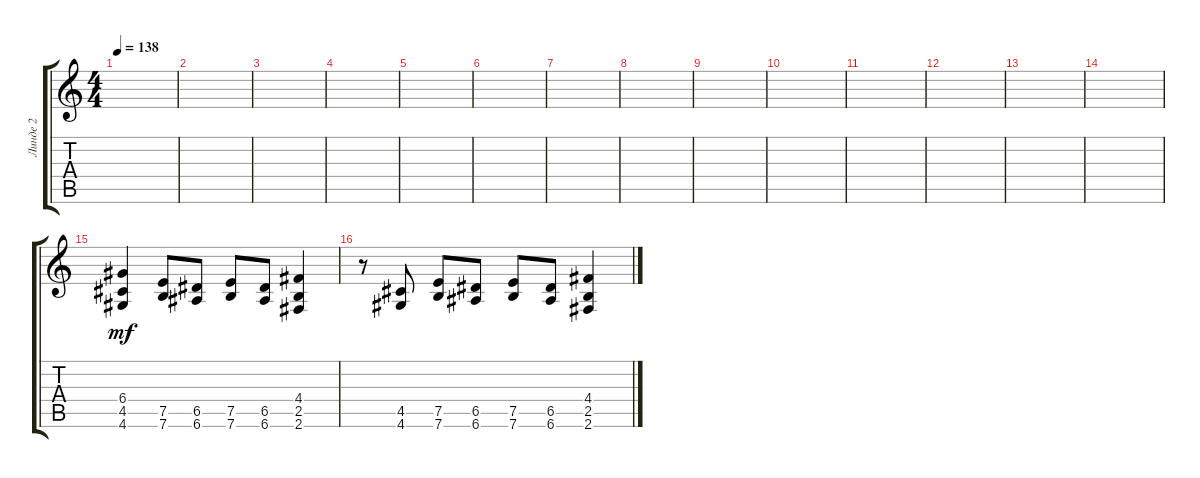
\track ("Линде 2" "Линде 2") {instrument distortionguitar}
\staff {score tabs}
\tuning (E4 B3 G3 D3 A2 E2) {hide}
\ts (4 4)
\tempo 138
\clef g2
\ks c
|
|
|
|
|
|
|
|
|
|
|
|
|
|
(6.4 4.5 4.6).4{dy mf} (7.5 7.6).8 (6.5 6.6).8 (7.5 7.6).8 (6.5 6.6).8 (4.4 2.5 2.6).4 |
r.8 (4.5 4.6).8 (7.5 7.6).8 (6.5 6.6).8 (7.5 7.6).8 (6.5 6.6).8 (4.4 2.5 2.6).4
